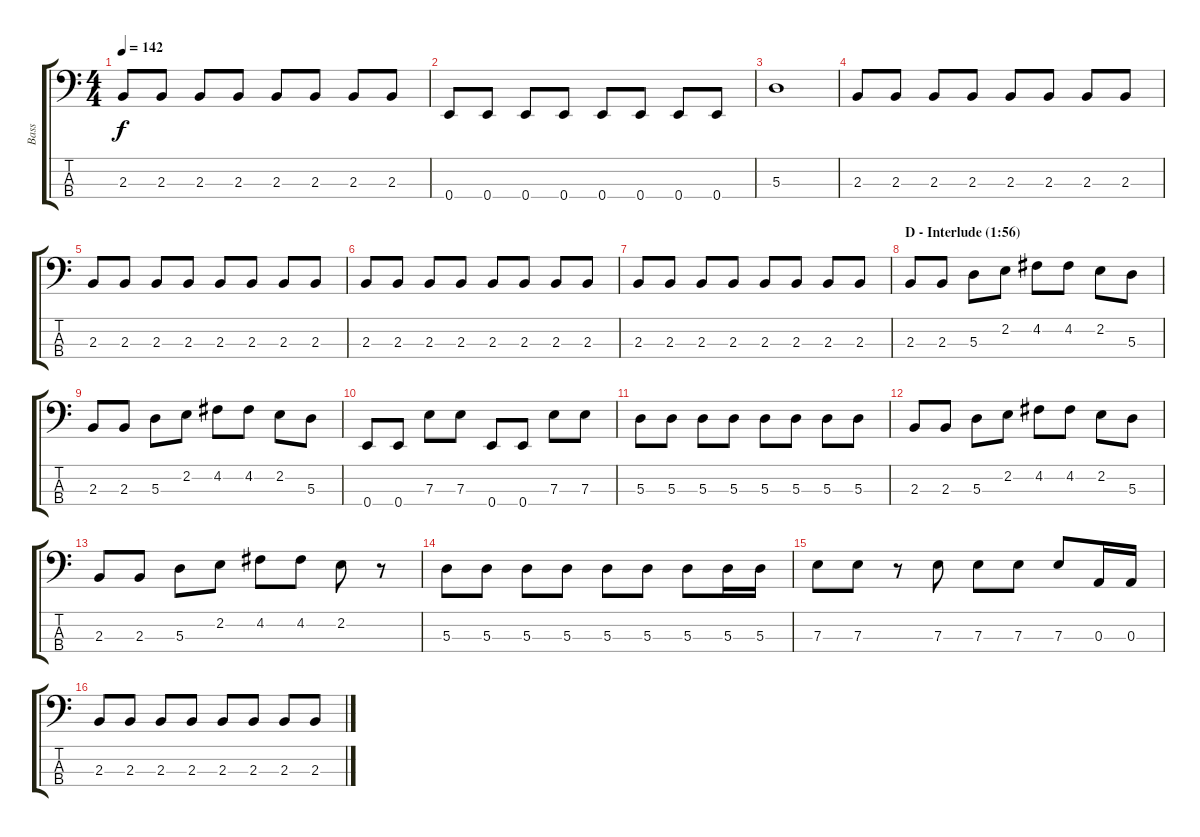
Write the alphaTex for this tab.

\track ("Bass" "Bass") {instrument electricbasspick}
\staff {score tabs}
\tuning (G2 D2 A1 E1) {hide}
\ts (4 4)
\tempo 142
\clef f4
\ks c
2.3.8{dy f} 2.3.8 2.3.8 2.3.8 2.3.8 2.3.8 2.3.8 2.3.8 |
0.4.8 0.4.8 0.4.8 0.4.8 0.4.8 0.4.8 0.4.8 0.4.8 |
5.3.1 |
2.3.8 2.3.8 2.3.8 2.3.8 2.3.8 2.3.8 2.3.8 2.3.8 |
2.3.8 2.3.8 2.3.8 2.3.8 2.3.8 2.3.8 2.3.8 2.3.8 |
2.3.8 2.3.8 2.3.8 2.3.8 2.3.8 2.3.8 2.3.8 2.3.8 |
2.3.8 2.3.8 2.3.8 2.3.8 2.3.8 2.3.8 2.3.8 2.3.8 |
\section ("" "D - Interlude (1:56)")
2.3.8 2.3.8 5.3.8 2.2.8 4.2.8 4.2.8 2.2.8 5.3.8 |
2.3.8 2.3.8 5.3.8 2.2.8 4.2.8 4.2.8 2.2.8 5.3.8 |
0.4.8 0.4.8 7.3.8 7.3.8 0.4.8 0.4.8 7.3.8 7.3.8 |
5.3.8 5.3.8 5.3.8 5.3.8 5.3.8 5.3.8 5.3.8 5.3.8 |
2.3.8 2.3.8 5.3.8 2.2.8 4.2.8 4.2.8 2.2.8 5.3.8 |
2.3.8 2.3.8 5.3.8 2.2.8 4.2.8 4.2.8 2.2.8 r.8 |
5.3.8 5.3.8 5.3.8 5.3.8 5.3.8 5.3.8 5.3.8 5.3.16 5.3.16 |
7.3.8 7.3.8 r.8 7.3.8 7.3.8 7.3.8 7.3.8 0.3.16 0.3.16 |
2.3.8 2.3.8 2.3.8 2.3.8 2.3.8 2.3.8 2.3.8 2.3.8
